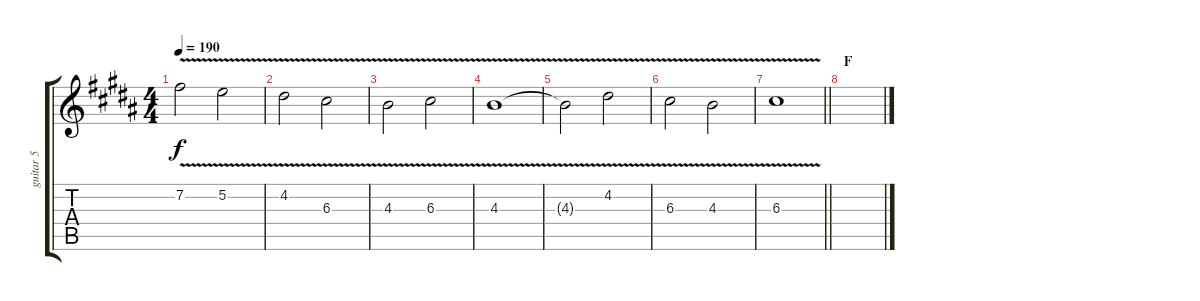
\track ("guitar 5" "guitar 5") {instrument overdrivenguitar}
\staff {score tabs}
\tuning (E4 B3 G3 D3 A2 E2) {hide}
\ts (4 4)
\tempo 190
\clef g2
\ks b
7.2{v}.2{dy f} 5.2{v}.2 |
4.2{v}.2 6.3{v}.2 |
4.3{v}.2 6.3{v}.2 |
4.3{v}.1 |
4.3{t}.2 4.2{v}.2 |
6.3{v}.2 4.3{v}.2 |
\barLineRight lightlight
6.3{v}.1 |
\section ("" "F")
